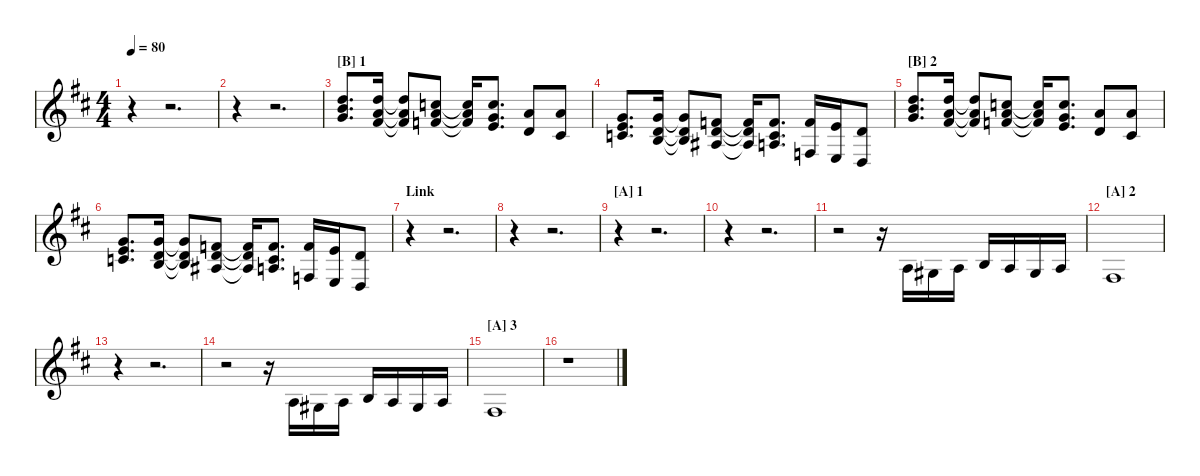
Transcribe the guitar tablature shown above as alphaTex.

\hideDynamics
\bracketExtendMode nobrackets
\singleTrackTrackNamePolicy hidden
\multiTrackTrackNamePolicy hidden
\otherSystemsTrackNameOrientation horizontal
\track ("Piste 5" "S-Gt") {instrument brasssection}
\staff {score}
\tuning (E4 B3 G3 D3 A2 E2)
\ts (4 4)
\tempo 80
\clef g2
\ks d
r.4{dy f beam Down} r.2{d beam Down} |
r.4{beam Down} r.2{d beam Down} |
\section ("B" "1")
(3.1{acc forcenatural} 12.2{acc forcenatural} 19.3{acc forcenatural}).8{d beam Up} (10.1{acc forcenatural} 10.2{acc forcenatural} 11.3{acc #}).16{beam Up} (10.1{t acc forcenatural} 10.2{t acc forcenatural} 11.3{t acc #}).8{beam Up} (8.1{acc forcenatural} 10.2{acc forcenatural} 10.3{acc forcenatural}).8{beam Up} (8.1{t acc forcenatural} 10.2{t acc forcenatural} 10.3{t acc forcenatural}).16{beam Up} (8.1{acc forcenatural} 8.2{acc forcenatural} 14.4{acc forcenatural}).8{d beam Up} (5.1{acc forcenatural} 3.2{acc forcenatural}).8{beam Up} (5.1{acc forcenatural} 2.2{acc #}).8{beam Up} |
(0.1{acc forcenatural} 1.2{acc forcenatural} 12.3{acc forcenatural}).8{d beam Up} (8.2{acc forcenatural} 7.3{acc forcenatural} 9.4{acc forcenatural}).16{beam Up} (8.2{t acc forcenatural} 7.3{t acc forcenatural} 9.4{t acc forcenatural}).8{beam Up} (1.1{acc forcenatural} 3.2{acc forcenatural} 3.3{acc #}).8{beam Up} (1.1{t acc forcenatural} 3.2{t acc forcenatural} 3.3{t acc #}).16{beam Up} (1.1{acc forcenatural} 1.2{acc forcenatural} 2.3{acc forcenatural}).8{d beam Up} (1.1{acc forcenatural} 3.4{acc forcenatural}).16{beam Up} (0.1{acc forcenatural} 2.4{acc forcenatural}).16{beam Up} (3.2{acc forcenatural} 0.4{acc forcenatural}).8{beam Up} |
\section ("B" "2")
(3.1{acc forcenatural} 12.2{acc forcenatural} 19.3{acc forcenatural}).8{d beam Up} (10.1{acc forcenatural} 10.2{acc forcenatural} 11.3{acc #}).16{beam Up} (10.1{t acc forcenatural} 10.2{t acc forcenatural} 11.3{t acc #}).8{beam Up} (8.1{acc forcenatural} 10.2{acc forcenatural} 10.3{acc forcenatural}).8{beam Up} (8.1{t acc forcenatural} 10.2{t acc forcenatural} 10.3{t acc forcenatural}).16{beam Up} (8.1{acc forcenatural} 8.2{acc forcenatural} 14.4{acc forcenatural}).8{d beam Up} (5.1{acc forcenatural} 3.2{acc forcenatural}).8{beam Up} (5.1{acc forcenatural} 2.2{acc #}).8{beam Up} |
(0.1{acc forcenatural} 1.2{acc forcenatural} 12.3{acc forcenatural}).8{d beam Up} (8.2{acc forcenatural} 7.3{acc forcenatural} 9.4{acc forcenatural}).16{beam Up} (8.2{t acc forcenatural} 7.3{t acc forcenatural} 9.4{t acc forcenatural}).8{beam Up} (1.1{acc forcenatural} 3.2{acc forcenatural} 3.3{acc #}).8{beam Up} (1.1{t acc forcenatural} 3.2{t acc forcenatural} 3.3{t acc #}).16{beam Up} (1.1{acc forcenatural} 1.2{acc forcenatural} 2.3{acc forcenatural}).8{d beam Up} (1.1{acc forcenatural} 3.4{acc forcenatural}).16{beam Up} (0.1{acc forcenatural} 2.4{acc forcenatural}).16{beam Up} (3.2{acc forcenatural} 0.4{acc forcenatural}).8{beam Up} |
\section ("" "Link")
r.4{beam Down} r.2{d beam Down} |
r.4{beam Down} r.2{d beam Down} |
\section ("A" "1")
r.4{beam Down} r.2{d beam Down} |
r.4{beam Down} r.2{d beam Down} |
r.2{beam Down} r.16{beam Down} 2.3{acc forcenatural}.16{beam Up} 1.3{acc #}.16{beam Up} 2.3{acc forcenatural}.16{beam Up} 0.2{acc forcenatural}.16{beam Up} 2.3{acc forcenatural}.16{beam Up} 1.3{acc #}.16{beam Up} 2.3{acc forcenatural}.16{beam Up} |
\section ("A" "2")
4.4{acc #}.1{beam Up} |
r.4{beam Down} r.2{d beam Down} |
r.2{beam Down} r.16{beam Down} 2.3{acc forcenatural}.16{beam Up} 1.3{acc #}.16{beam Up} 2.3{acc forcenatural}.16{beam Up} 0.2{acc forcenatural}.16{beam Up} 2.3{acc forcenatural}.16{beam Up} 1.3{acc #}.16{beam Up} 2.3{acc forcenatural}.16{beam Up} |
\section ("A" "3")
4.4{acc #}.1{beam Up} |
r.1{beam Down}
